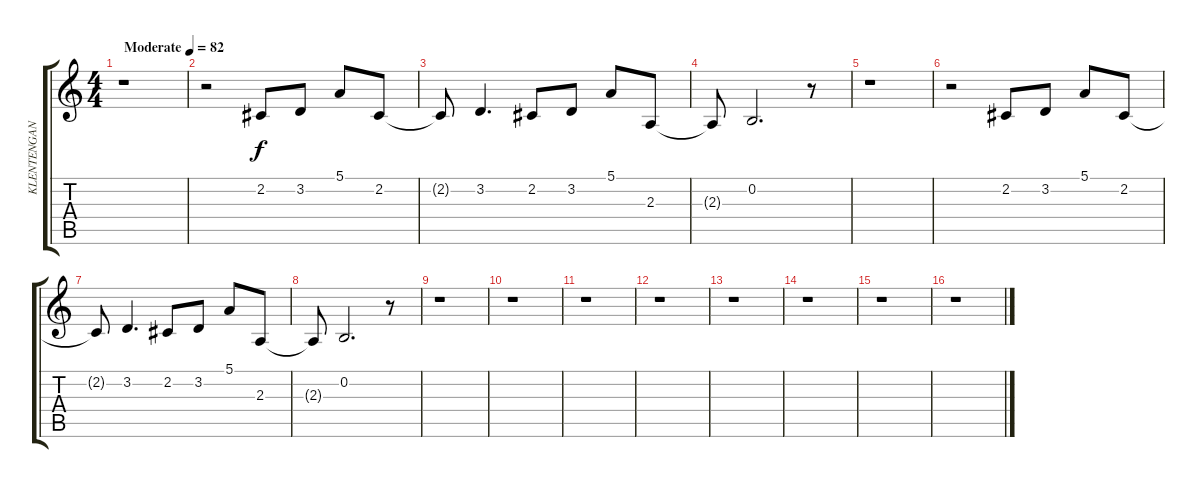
\track ("KLENTENGAN" "KLENTENGAN") {instrument fx3crystal}
\staff {score tabs}
\tuning (E4 B3 G3 D3 A2 E2) {hide}
\ts (4 4)
\tempo (82 "Moderate")
\clef g2
\ks c
r.1{dy f instrument fx3crystal} |
r.2 2.2.8 3.2.8 5.1.8 2.2.8 |
2.2{t}.8 3.2.4{d} 2.2.8 3.2.8 5.1.8 2.3.8 |
2.3{t}.8 0.2.2{d} r.8 |
r.1 |
r.2 2.2.8 3.2.8 5.1.8 2.2.8 |
2.2{t}.8 3.2.4{d} 2.2.8 3.2.8 5.1.8 2.3.8 |
2.3{t}.8 0.2.2{d} r.8 |
r.1 |
r.1 |
r.1 |
r.1 |
r.1 |
r.1 |
r.1 |
r.1
